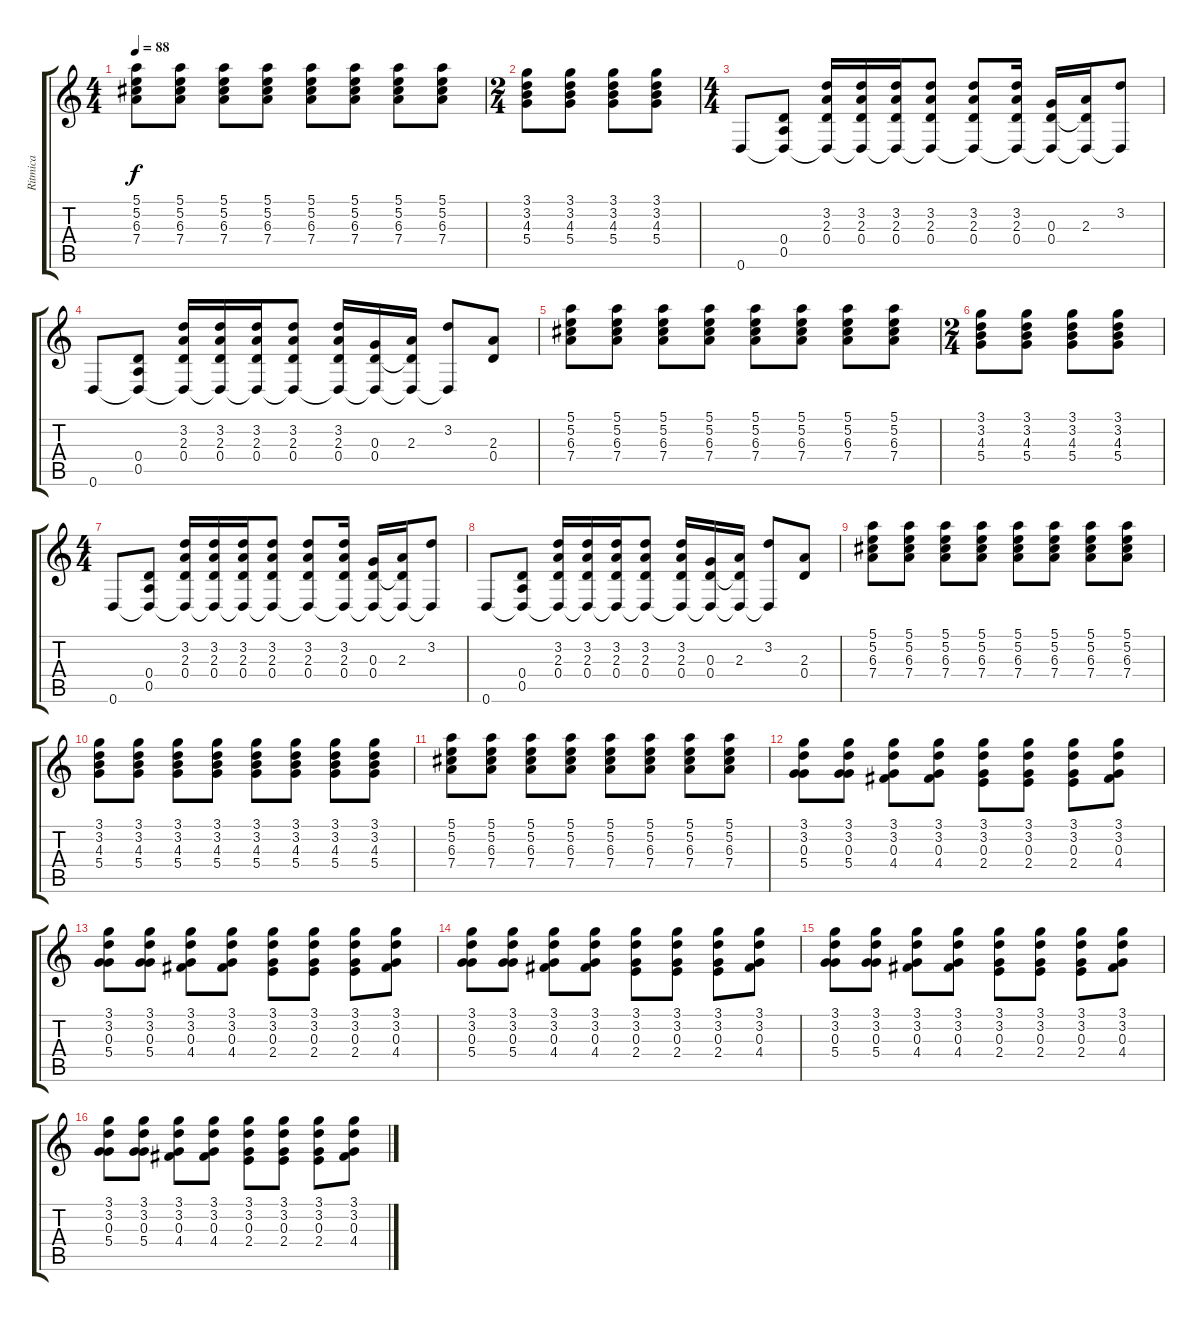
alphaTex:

\track ("Ritmica" "Ritmica") {instrument acousticguitarsteel}
\staff {score tabs}
\tuning (E4 B3 G3 D3 A2 D2) {hide}
\ts (4 4)
\tempo 88
\clef g2
\ks c
(5.1 5.2 6.3 7.4).8{dy f} (5.1 5.2 6.3 7.4).8 (5.1 5.2 6.3 7.4).8 (5.1 5.2 6.3 7.4).8 (5.1 5.2 6.3 7.4).8 (5.1 5.2 6.3 7.4).8 (5.1 5.2 6.3 7.4).8 (5.1 5.2 6.3 7.4).8 |
\ts (2 4)
(3.1 3.2 4.3 5.4).8 (3.1 3.2 4.3 5.4).8 (3.1 3.2 4.3 5.4).8 (3.1 3.2 4.3 5.4).8 |
\ts (4 4)
0.6.8 (0.4 0.5 0.6{t}).8 (3.2 2.3 0.4 0.6{t}).16 (3.2 2.3 0.4 0.6{t}).16 (3.2 2.3 0.4 0.6{t}).16 (3.2 2.3 0.4 0.6{t}).8 (3.2 2.3 0.4 0.6{t}).8 (3.2 2.3 0.4 0.6{t}).16 (0.3 0.4 0.6{t}).16 (2.3 0.4{t} 0.6{t}).16 (3.2 0.6{t}).8 |
0.6.8 (0.4 0.5 0.6{t}).8 (3.2 2.3 0.4 0.6{t}).16 (3.2 2.3 0.4 0.6{t}).16 (3.2 2.3 0.4 0.6{t}).16 (3.2 2.3 0.4 0.6{t}).8 (3.2 2.3 0.4 0.6{t}).16 (0.3 0.4 0.6{t}).16 (2.3 0.4{t} 0.6{t}).16 (3.2 0.6{t}).8 (2.3 0.4).8 |
(5.1 5.2 6.3 7.4).8 (5.1 5.2 6.3 7.4).8 (5.1 5.2 6.3 7.4).8 (5.1 5.2 6.3 7.4).8 (5.1 5.2 6.3 7.4).8 (5.1 5.2 6.3 7.4).8 (5.1 5.2 6.3 7.4).8 (5.1 5.2 6.3 7.4).8 |
\ts (2 4)
(3.1 3.2 4.3 5.4).8 (3.1 3.2 4.3 5.4).8 (3.1 3.2 4.3 5.4).8 (3.1 3.2 4.3 5.4).8 |
\ts (4 4)
0.6.8 (0.4 0.5 0.6{t}).8 (3.2 2.3 0.4 0.6{t}).16 (3.2 2.3 0.4 0.6{t}).16 (3.2 2.3 0.4 0.6{t}).16 (3.2 2.3 0.4 0.6{t}).8 (3.2 2.3 0.4 0.6{t}).8 (3.2 2.3 0.4 0.6{t}).16 (0.3 0.4 0.6{t}).16 (2.3 0.4{t} 0.6{t}).16 (3.2 0.6{t}).8 |
0.6.8 (0.4 0.5 0.6{t}).8 (3.2 2.3 0.4 0.6{t}).16 (3.2 2.3 0.4 0.6{t}).16 (3.2 2.3 0.4 0.6{t}).16 (3.2 2.3 0.4 0.6{t}).8 (3.2 2.3 0.4 0.6{t}).16 (0.3 0.4 0.6{t}).16 (2.3 0.4{t} 0.6{t}).16 (3.2 0.6{t}).8 (2.3 0.4).8 |
(5.1 5.2 6.3 7.4).8 (5.1 5.2 6.3 7.4).8 (5.1 5.2 6.3 7.4).8 (5.1 5.2 6.3 7.4).8 (5.1 5.2 6.3 7.4).8 (5.1 5.2 6.3 7.4).8 (5.1 5.2 6.3 7.4).8 (5.1 5.2 6.3 7.4).8 |
(3.1 3.2 4.3 5.4).8 (3.1 3.2 4.3 5.4).8 (3.1 3.2 4.3 5.4).8 (3.1 3.2 4.3 5.4).8 (3.1 3.2 4.3 5.4).8 (3.1 3.2 4.3 5.4).8 (3.1 3.2 4.3 5.4).8 (3.1 3.2 4.3 5.4).8 |
(5.1 5.2 6.3 7.4).8 (5.1 5.2 6.3 7.4).8 (5.1 5.2 6.3 7.4).8 (5.1 5.2 6.3 7.4).8 (5.1 5.2 6.3 7.4).8 (5.1 5.2 6.3 7.4).8 (5.1 5.2 6.3 7.4).8 (5.1 5.2 6.3 7.4).8 |
(3.1 3.2 0.3 5.4).8 (3.1 3.2 0.3 5.4).8 (3.1 3.2 0.3 4.4).8 (3.1 3.2 0.3 4.4).8 (3.1 3.2 0.3 2.4).8 (3.1 3.2 0.3 2.4).8 (3.1 3.2 0.3 2.4).8 (3.1 3.2 0.3 4.4).8 |
(3.1 3.2 0.3 5.4).8 (3.1 3.2 0.3 5.4).8 (3.1 3.2 0.3 4.4).8 (3.1 3.2 0.3 4.4).8 (3.1 3.2 0.3 2.4).8 (3.1 3.2 0.3 2.4).8 (3.1 3.2 0.3 2.4).8 (3.1 3.2 0.3 4.4).8 |
(3.1 3.2 0.3 5.4).8 (3.1 3.2 0.3 5.4).8 (3.1 3.2 0.3 4.4).8 (3.1 3.2 0.3 4.4).8 (3.1 3.2 0.3 2.4).8 (3.1 3.2 0.3 2.4).8 (3.1 3.2 0.3 2.4).8 (3.1 3.2 0.3 4.4).8 |
(3.1 3.2 0.3 5.4).8 (3.1 3.2 0.3 5.4).8 (3.1 3.2 0.3 4.4).8 (3.1 3.2 0.3 4.4).8 (3.1 3.2 0.3 2.4).8 (3.1 3.2 0.3 2.4).8 (3.1 3.2 0.3 2.4).8 (3.1 3.2 0.3 4.4).8 |
(3.1 3.2 0.3 5.4).8 (3.1 3.2 0.3 5.4).8 (3.1 3.2 0.3 4.4).8 (3.1 3.2 0.3 4.4).8 (3.1 3.2 0.3 2.4).8 (3.1 3.2 0.3 2.4).8 (3.1 3.2 0.3 2.4).8 (3.1 3.2 0.3 4.4).8
